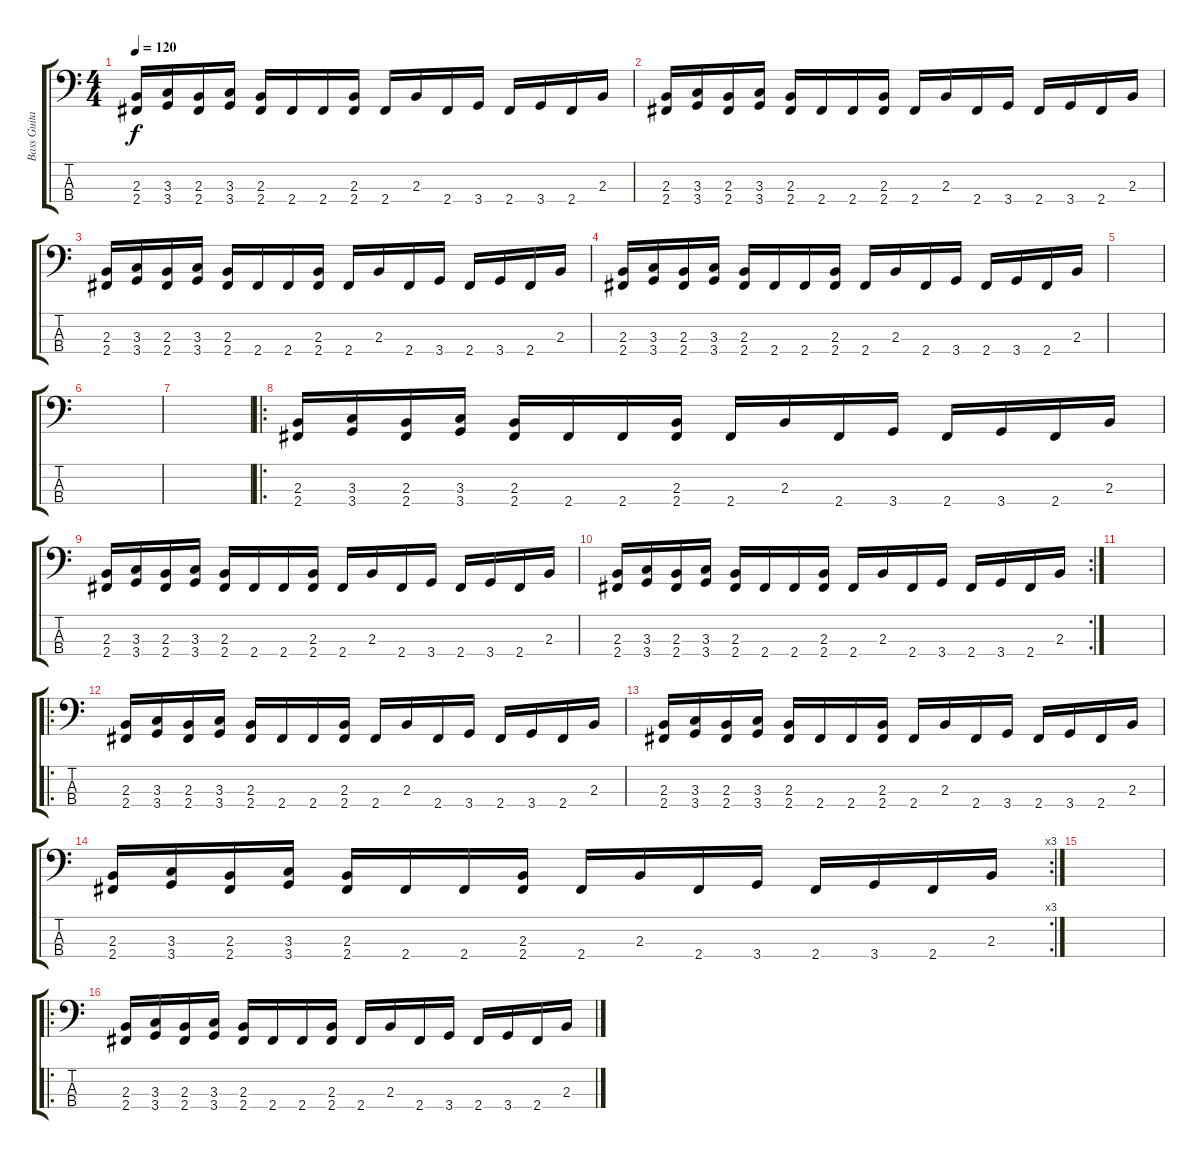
\track ("Bass Guitar" "Bass Guita") {instrument electricbassfinger}
\staff {score tabs}
\tuning (G2 D2 A1 E1) {hide}
\ts (4 4)
\tempo 120
\clef f4
\ks c
(2.3 2.4).16{dy f} (3.3 3.4).16 (2.3 2.4).16 (3.3 3.4).16 (2.3 2.4).16 2.4.16 2.4.16 (2.3 2.4).16 2.4.16 2.3.16 2.4.16 3.4.16 2.4.16 3.4.16 2.4.16 2.3.16 |
(2.3 2.4).16 (3.3 3.4).16 (2.3 2.4).16 (3.3 3.4).16 (2.3 2.4).16 2.4.16 2.4.16 (2.3 2.4).16 2.4.16 2.3.16 2.4.16 3.4.16 2.4.16 3.4.16 2.4.16 2.3.16 |
(2.3 2.4).16 (3.3 3.4).16 (2.3 2.4).16 (3.3 3.4).16 (2.3 2.4).16 2.4.16 2.4.16 (2.3 2.4).16 2.4.16 2.3.16 2.4.16 3.4.16 2.4.16 3.4.16 2.4.16 2.3.16 |
(2.3 2.4).16 (3.3 3.4).16 (2.3 2.4).16 (3.3 3.4).16 (2.3 2.4).16 2.4.16 2.4.16 (2.3 2.4).16 2.4.16 2.3.16 2.4.16 3.4.16 2.4.16 3.4.16 2.4.16 2.3.16 |
|
|
|
\ro
(2.3 2.4).16 (3.3 3.4).16 (2.3 2.4).16 (3.3 3.4).16 (2.3 2.4).16 2.4.16 2.4.16 (2.3 2.4).16 2.4.16 2.3.16 2.4.16 3.4.16 2.4.16 3.4.16 2.4.16 2.3.16 |
(2.3 2.4).16 (3.3 3.4).16 (2.3 2.4).16 (3.3 3.4).16 (2.3 2.4).16 2.4.16 2.4.16 (2.3 2.4).16 2.4.16 2.3.16 2.4.16 3.4.16 2.4.16 3.4.16 2.4.16 2.3.16 |
\rc 2
(2.3 2.4).16 (3.3 3.4).16 (2.3 2.4).16 (3.3 3.4).16 (2.3 2.4).16 2.4.16 2.4.16 (2.3 2.4).16 2.4.16 2.3.16 2.4.16 3.4.16 2.4.16 3.4.16 2.4.16 2.3.16 |
|
\ro
(2.3 2.4).16 (3.3 3.4).16 (2.3 2.4).16 (3.3 3.4).16 (2.3 2.4).16 2.4.16 2.4.16 (2.3 2.4).16 2.4.16 2.3.16 2.4.16 3.4.16 2.4.16 3.4.16 2.4.16 2.3.16 |
(2.3 2.4).16 (3.3 3.4).16 (2.3 2.4).16 (3.3 3.4).16 (2.3 2.4).16 2.4.16 2.4.16 (2.3 2.4).16 2.4.16 2.3.16 2.4.16 3.4.16 2.4.16 3.4.16 2.4.16 2.3.16 |
\rc 3
(2.3 2.4).16 (3.3 3.4).16 (2.3 2.4).16 (3.3 3.4).16 (2.3 2.4).16 2.4.16 2.4.16 (2.3 2.4).16 2.4.16 2.3.16 2.4.16 3.4.16 2.4.16 3.4.16 2.4.16 2.3.16 |
|
\ro
(2.3 2.4).16 (3.3 3.4).16 (2.3 2.4).16 (3.3 3.4).16 (2.3 2.4).16 2.4.16 2.4.16 (2.3 2.4).16 2.4.16 2.3.16 2.4.16 3.4.16 2.4.16 3.4.16 2.4.16 2.3.16
